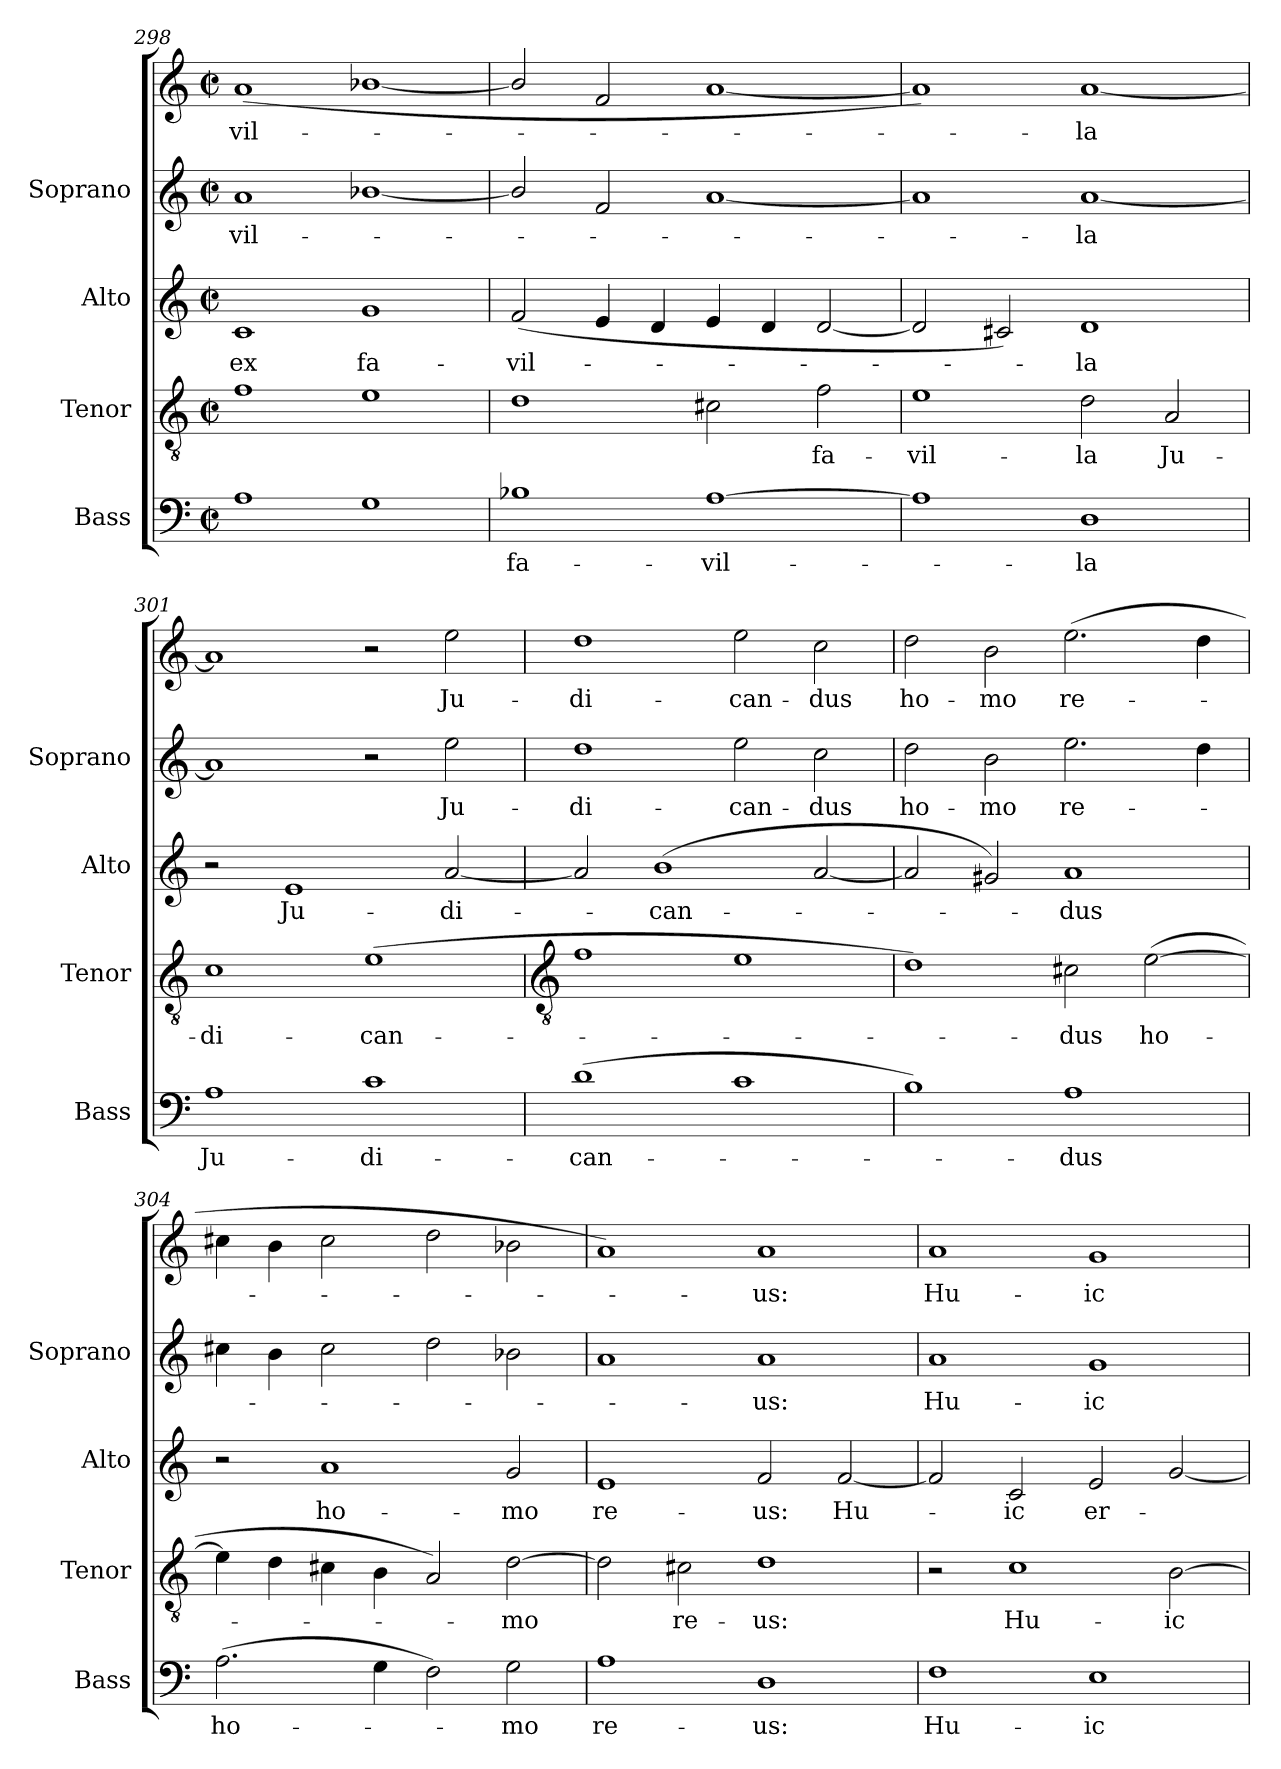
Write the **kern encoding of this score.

**kern	**text	**kern	**text	**kern	**text	**kern	**text	**kern	**text
*part4	*part4	*part3	*part3	*part2	*part2	*part1	*part1	*part1	*part1
*staff5	*staff5	*staff4	*staff4	*staff3	*staff3	*staff2	*staff2	*staff1	*staff1
*I"Bass	*	*I"Tenor	*	*I"Alto	*	*I"Soprano	*	*	*
*I'Bass	*	*I'Tenor	*	*I'Alto	*	*I'Soprano	*	*	*
*clefF4	*	*clefGv2	*	*clefG2	*	*clefG2	*	*clefG2	*
*k[]	*	*k[]	*	*k[]	*	*k[]	*	*k[]	*
*C:	*	*C:	*	*C:	*	*C:	*	*C:	*
*M4/2	*	*M4/2	*	*M4/2	*	*M4/2	*	*M4/2	*
*met(c|)	*	*met(c|)	*	*met(c|)	*	*met(c|)	*	*met(c|)	*
=298	=298	=298	=298	=298	=298	=298	=298	=298	=298
!	!	!	!	!	!LO:LY:b	!	!LO:LY:b	!	!LO:LY:b
1A	.	1f	.	1c	ex	1a	-vil-	(<1a	-vil-
!	!	!	!	!	!LO:LY:b	!	!	!	!
1G	.	1e	.	1g	fa-	[1b-X/	.	[1b-X/	.
=299	=299	=299	=299	=299	=299	=299	=299	=299	=299
!	!LO:LY:b	!	!	!	!LO:LY:b	!	!	!	!
1B-X	fa-	1d	.	(<2f	-vil-	2b-/]	.	2b-/]	.
.	.	.	.	4e	.	2f	.	2f	.
.	.	.	.	4d	.	.	.	.	.
!	!LO:LY:b	!	!	!	!	!	!	!	!
[1A	-vil-	2c#X	.	4e	.	[1a	.	[1a	.
.	.	.	.	4d	.	.	.	.	.
!	!	!	!LO:LY:b	!	!	!	!	!	!
.	.	2f	fa-	[2d	.	.	.	.	.
=300	=300	=300	=300	=300	=300	=300	=300	=300	=300
!	!	!	!LO:LY:b	!	!	!	!	!	!
1A]	.	1e	-vil-	2d]	.	1a]	.	1a])	.
.	.	.	.	2c#X)	.	.	.	.	.
!	!LO:LY:b	!	!LO:LY:b	!	!LO:LY:b	!	!LO:LY:b	!	!LO:LY:b
1D	la	2d	-la	1d	la	[1a	la	[1a	la
!	!	!	!LO:LY:b	!	!	!	!	!	!
.	.	2A	Ju-	.	.	.	.	.	.
=301	=301	=301	=301	=301	=301	=301	=301	=301	=301
!	!LO:LY:b	!	!LO:LY:b	!	!	!	!	!	!
1A	Ju-	1c	-di-	2r	.	1a]	.	1a]	.
!	!	!	!	!	!LO:LY:b	!	!	!	!
.	.	.	.	1e	Ju-	.	.	.	.
!	!LO:LY:b	!	!LO:LY:b	!	!	!	!	!	!
1c	-di-	(>1e	-can-	.	.	2r	.	2r	.
!	!	!	!	!	!LO:LY:b	!	!LO:LY:b	!	!LO:LY:b
.	.	.	.	[2a	-di-	2ee	Ju-	2ee	Ju-
!!LO:LB:g=z
=302	=302	=302	=302	=302	=302	=302	=302	=302	=302
*	*	*clefGv2	*	*	*	*	*	*	*
!	!LO:LY:b	!	!	!	!	!	!LO:LY:b	!	!LO:LY:b
(>1d	-can-	1f	.	2a]	.	1dd	-di-	1dd	-di-
!	!	!	!	!	!LO:LY:b	!	!	!	!
.	.	.	.	(<1b	can-	.	.	.	.
!	!	!	!	!	!	!	!LO:LY:b	!	!LO:LY:b
1c	.	1e	.	.	.	2ee	-can-	2ee	-can-
!	!	!	!	!	!	!	!LO:LY:b	!	!LO:LY:b
.	.	.	.	[2a	.	2cc	-dus	2cc	-dus
=303	=303	=303	=303	=303	=303	=303	=303	=303	=303
!	!	!	!	!	!	!	!LO:LY:b	!	!LO:LY:b
1B)	.	1d)	.	2a]	.	2dd	ho-	2dd	ho-
!	!	!	!	!	!	!	!LO:LY:b	!	!LO:LY:b
.	.	.	.	2g#X)	.	2b	-mo	2b	-mo
!	!LO:LY:b	!	!LO:LY:b	!	!LO:LY:b	!	!LO:LY:b	!	!LO:LY:b
1A	dus	2c#X	dus	1a	dus	2.ee	re-	(>2.ee	re-
!	!	!	!LO:LY:b	!	!	!	!	!	!
.	.	(>[2e	ho-	.	.	.	.	.	.
.	.	.	.	.	.	4dd	.	4dd	.
=304	=304	=304	=304	=304	=304	=304	=304	=304	=304
!	!LO:LY:b	!	!	!	!	!	!	!	!
(>2.A	ho-	4e]	.	2r	.	4cc#X	.	4cc#X	.
.	.	4d	.	.	.	4b	.	4b	.
!	!	!	!	!	!LO:LY:b	!	!	!	!
.	.	4c#X	.	1a	ho-	2cc#	.	2cc#	.
4G	.	4B	.	.	.	.	.	.	.
2F)	.	2A)	.	.	.	2dd	.	2dd	.
!	!LO:LY:b	!	!LO:LY:b	!	!LO:LY:b	!	!	!	!
2G	mo	[2d	mo	2g	-mo	2b-X	.	2b-X	.
=305	=305	=305	=305	=305	=305	=305	=305	=305	=305
!	!LO:LY:b	!	!	!	!LO:LY:b	!	!	!	!
1A	re-	2d]	.	1e	re-	1a	.	1a)	.
!	!	!	!LO:LY:b	!	!	!	!	!	!
.	.	2c#X	re-	.	.	.	.	.	.
!	!LO:LY:b	!	!LO:LY:b	!	!LO:LY:b	!	!LO:LY:b	!	!LO:LY:b
1D	-us:	1d	-us:	2f	-us:	1a	us:	1a	us:
!	!	!	!	!	!LO:LY:b	!	!	!	!
.	.	.	.	[2f	Hu-	.	.	.	.
=306	=306	=306	=306	=306	=306	=306	=306	=306	=306
!	!LO:LY:b	!	!	!	!	!	!LO:LY:b	!	!LO:LY:b
1F	Hu-	2r	.	2f]	.	1a	Hu-	1a	Hu-
!	!	!	!LO:LY:b	!	!LO:LY:b	!	!	!	!
.	.	1c	Hu-	2c	ic	.	.	.	.
!	!LO:LY:b	!	!	!	!LO:LY:b	!	!LO:LY:b	!	!LO:LY:b
1E	-ic	.	.	2e	er-	1g	-ic	1g	-ic
!	!	!	!LO:LY:b	!	!	!	!	!	!
.	.	[2B	-ic	[2g	.	.	.	.	.
=	=	=	=	=	=	=	=	=	=
*-	*-	*-	*-	*-	*-	*-	*-	*-	*-
